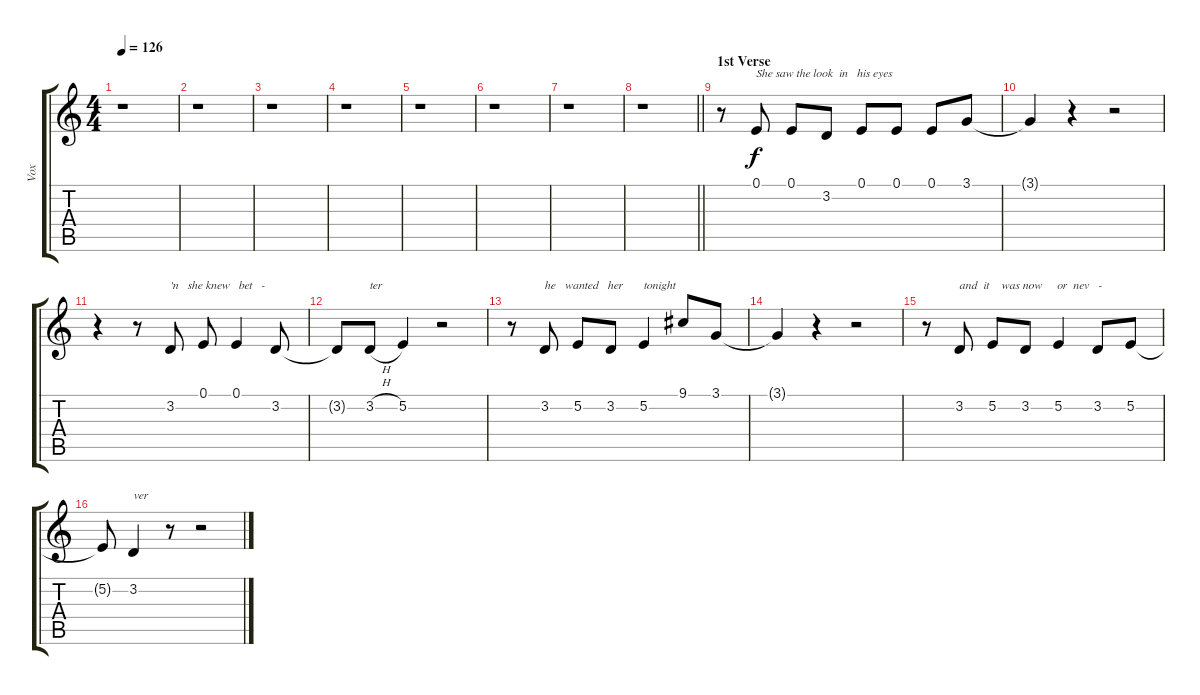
\track ("Vox" "Vox") {instrument altosax}
\staff {score tabs}
\tuning (E4 B3 G3 D3 A2 E2) {hide}
\ts (4 4)
\tempo 126
\clef g2
\ks c
r.1{dy f instrument altosax} |
r.1 |
r.1 |
r.1 |
r.1 |
r.1 |
r.1 |
\barLineRight lightlight
r.1 |
\section ("" "1st Verse")
r.8 0.1.8{txt "She saw the look  in   his eyes"} 0.1.8 3.2.8 0.1.8 0.1.8 0.1.8 3.1.8 |
3.1{t}.4 r.4 r.2 |
r.4 r.8 3.2.8{txt "'n   she knew   bet   -"} 0.1.8 0.1.4 3.2.8 |
3.2{t}.8 3.2{h}.8{txt "ter"} 5.2.4 r.2 |
r.8 3.2.8{txt "he   wanted   her       tonight"} 5.2.8 3.2.8 5.2.4 9.1.8 3.1.8 |
3.1{t}.4 r.4 r.2 |
r.8 3.2.8{txt "and  it    was now     or  nev   -"} 5.2.8 3.2.8 5.2.4 3.2.8 5.2.8 |
5.2{t}.8 3.2.4{txt "ver"} r.8 r.2
